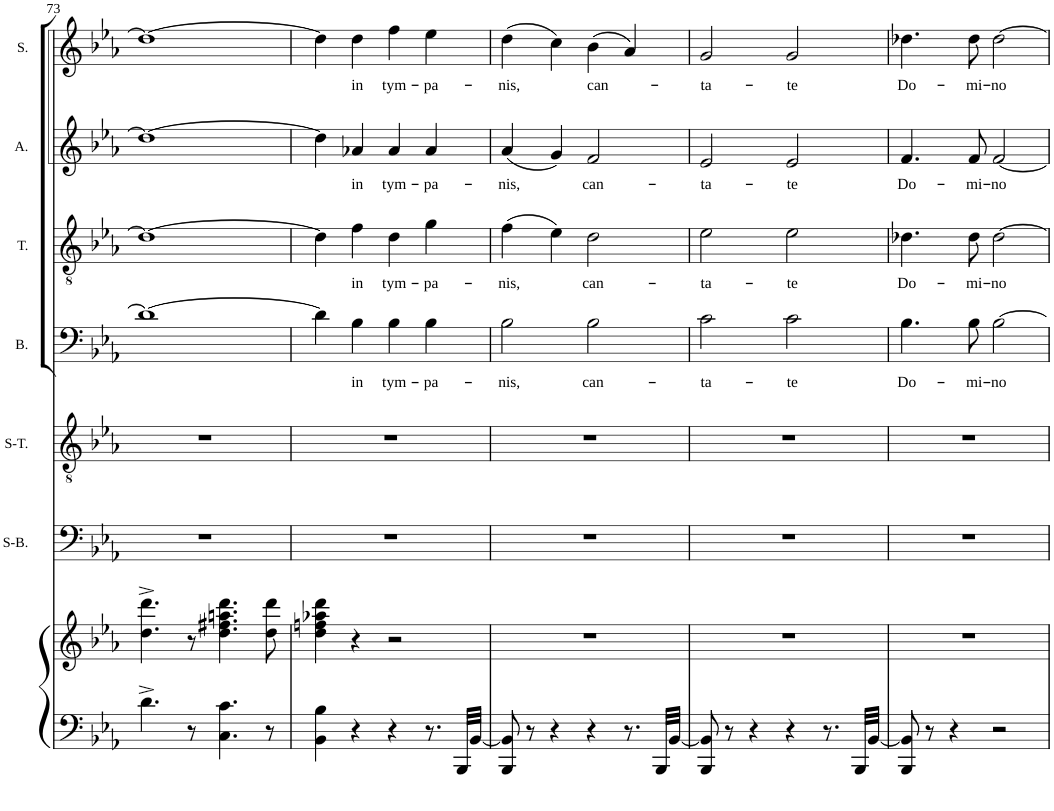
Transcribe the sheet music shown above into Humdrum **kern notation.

**kern	**kern	**kern	**kern	**kern	**text	**kern	**text	**kern	**text	**kern	**text
*part7	*part7	*part6	*part5	*part4	*part4	*part3	*part3	*part2	*part2	*part1	*part1
*staff8	*staff7	*staff6	*staff5	*staff4	*staff4	*staff3	*staff3	*staff2	*staff2	*staff1	*staff1
*	*	*I"Bariton Solo	*I"Tenor Solo	*I"Bass	*	*I"Tenor	*	*I"Alt	*	*I"Sopran	*
*	*	*	*	*I'B.	*	*I'T.	*	*I'A.	*	*I'S.	*
!!LO:PB:g=z
*clefF4	*clefG2	*clefF4	*clefGv2	*clefF4	*	*clefGv2	*	*clefG2	*	*clefG2	*
*k[b-e-a-]	*k[b-e-a-]	*k[b-e-a-]	*k[b-e-a-]	*k[b-e-a-]	*	*k[b-e-a-]	*	*k[b-e-a-]	*	*k[b-e-a-]	*
*E-:	*E-:	*E-:	*E-:	*E-:	*	*E-:	*	*E-:	*	*E-:	*
*M4/4	*M4/4	*M4/4	*M4/4	*M4/4	*	*M4/4	*	*M4/4	*	*M4/4	*
*met(c)	*met(c)	*met(c)	*met(c)	*met(c)	*	*met(c)	*	*met(c)	*	*met(c)	*
=73	=73	=73	=73	=73	=73	=73	=73	=73	=73	=73	=73
4.d^\	4.dd\^ 4.ddd\^	1r	1r	1d_	.	1d_	.	1dd_	.	1dd_	.
8r	8r	.	.	.	.	.	.	.	.	.	.
4.C\ 4.c\	4.dd\ 4.ff#X\ 4.aan\ 4.ddd\	.	.	.	.	.	.	.	.	.	.
8r	8dd\ 8ddd\	.	.	.	.	.	.	.	.	.	.
=74	=74	=74	=74	=74	=74	=74	=74	=74	=74	=74	=74
4BB-\ 4B-\	4dd\ 4ffn\ 4aa-X\ 4ddd\	1r	1r	4d\]	.	4d\]	.	4dd\]	.	4dd\]	.
!	!	!	!	!	!LO:LY:b	!	!LO:LY:b	!	!LO:LY:b	!	!LO:LY:b
4r	4r	.	.	4B-\	in	4f\	in	4a-X/	in	4dd\	in
!	!	!	!	!	!LO:LY:b	!	!LO:LY:b	!	!LO:LY:b	!	!LO:LY:b
4r	2r	.	.	4B-\	tym-	4d\	tym-	4a-/	tym-	4ff\	tym-
!	!	!	!	!	!LO:LY:b	!	!LO:LY:b	!	!LO:LY:b	!	!LO:LY:b
8.r	.	.	.	4B-\	-pa-	4g\	-pa-	4a-/	-pa-	4ee-\	-pa-
32BBB-/LLL	.	.	.	.	.	.	.	.	.	.	.
[32BB-/JJJ	.	.	.	.	.	.	.	.	.	.	.
=75	=75	=75	=75	=75	=75	=75	=75	=75	=75	=75	=75
!	!	!	!	!	!LO:LY:b	!	!LO:LY:b	!	!LO:LY:b	!	!LO:LY:b
8BBB-/ 8BB-/]	1r	1r	1r	2B-\	-nis,	(4f\	-nis,	(4a-/	-nis,	(4dd\	-nis,
8r	.	.	.	.	.	.	.	.	.	.	.
4r	.	.	.	.	.	4e-\)	.	4g/)	.	4cc\)	.
!	!	!	!	!	!LO:LY:b	!	!LO:LY:b	!	!LO:LY:b	!	!LO:LY:b
4r	.	.	.	2B-\	can-	2d\	can-	2f/	can-	(4b-\	can-
8.r	.	.	.	.	.	.	.	.	.	4a-/)	.
32BBB-/LLL	.	.	.	.	.	.	.	.	.	.	.
[32BB-/JJJ	.	.	.	.	.	.	.	.	.	.	.
=76	=76	=76	=76	=76	=76	=76	=76	=76	=76	=76	=76
!	!	!	!	!	!LO:LY:b	!	!LO:LY:b	!	!LO:LY:b	!	!LO:LY:b
8BBB-/ 8BB-/]	1r	1r	1r	2c\	-ta-	2e-\	-ta-	2e-/	-ta-	2g/	-ta-
8r	.	.	.	.	.	.	.	.	.	.	.
4r	.	.	.	.	.	.	.	.	.	.	.
!	!	!	!	!	!LO:LY:b	!	!LO:LY:b	!	!LO:LY:b	!	!LO:LY:b
4r	.	.	.	2c\	-te	2e-\	-te	2e-/	-te	2g/	-te
8.r	.	.	.	.	.	.	.	.	.	.	.
32BBB-/LLL	.	.	.	.	.	.	.	.	.	.	.
[32BB-/JJJ	.	.	.	.	.	.	.	.	.	.	.
=77	=77	=77	=77	=77	=77	=77	=77	=77	=77	=77	=77
!	!	!	!	!	!LO:LY:b	!	!LO:LY:b	!	!LO:LY:b	!	!LO:LY:b
8BBB-/ 8BB-/]	1r	1r	1r	4.B-\	Do-	4.d-X\	Do-	4.f/	Do-	4.dd-X\	Do-
8r	.	.	.	.	.	.	.	.	.	.	.
4r	.	.	.	.	.	.	.	.	.	.	.
!	!	!	!	!	!LO:LY:b	!	!LO:LY:b	!	!LO:LY:b	!	!LO:LY:b
.	.	.	.	8B-\	-mi-	8d-\	-mi-	8f/	-mi-	8dd-\	-mi-
!	!	!	!	!	!LO:LY:b	!	!LO:LY:b	!	!LO:LY:b	!	!LO:LY:b
2r	.	.	.	[2B-\	-no	[2d-\	-no	[2f/	-no	[2dd-\	-no
=	=	=	=	=	=	=	=	=	=	=	=
*-	*-	*-	*-	*-	*-	*-	*-	*-	*-	*-	*-
